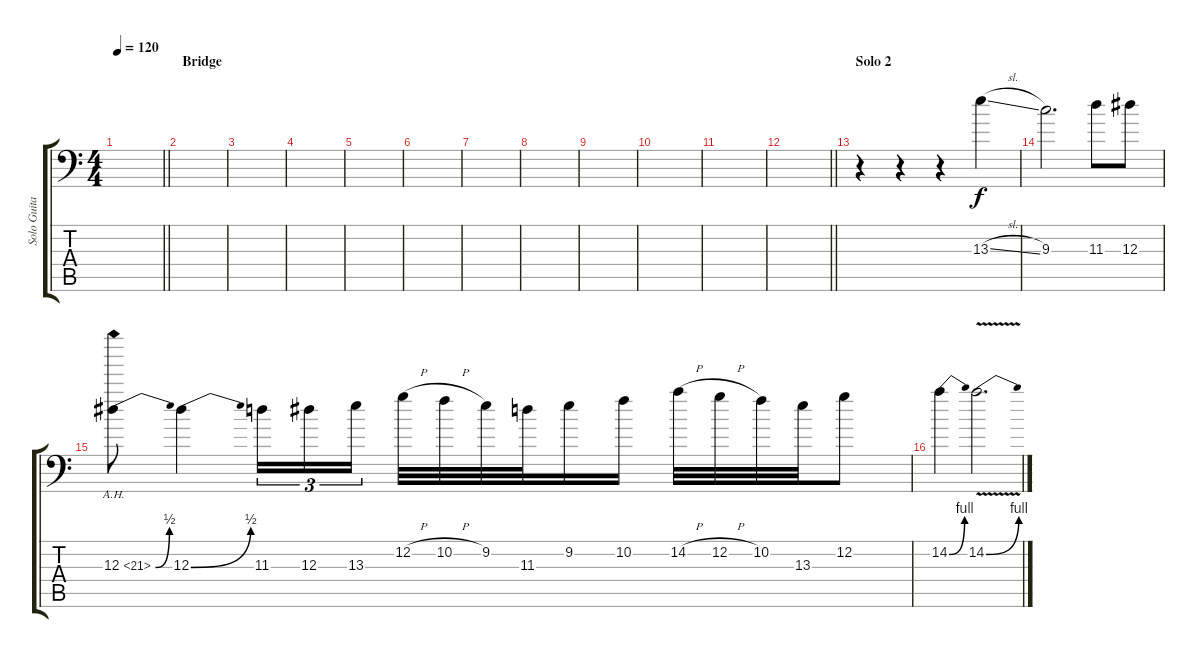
\track ("Solo Guitar " "Solo Guita") {instrument distortionguitar}
\staff {score tabs}
\tuning (C4 G3 Eb3 Bb2 F2 Bb1) {hide}
\ts (4 4)
\tempo 120
\clef f4
\barLineRight lightlight
\ks c
|
\section ("" "Bridge")
|
|
|
|
|
|
|
|
|
|
\barLineRight lightlight
|
\section ("" "Solo 2")
r.4{beam merge} r.4 r.4{beam merge} 13.3{sl}.4 |
9.3.2{d} 11.3.8 12.3.8 |
12.3{be (bend 0 0 60 2) ah 9}.8 12.3{be (bend 0 0 60 2)}.4 11.3.16{tu (3 2)} 12.3.16{tu (3 2)} 13.3.16{tu (3 2)} 12.2{h}.32 10.2{h}.32 9.2.32{beam merge} 11.3.32 9.2.16{beam merge} 10.2.16 14.2{h}.32 12.2{h}.32{beam merge} 10.2.32{beam merge} 13.3.32{beam merge} 12.2.8 |
14.2{be (bend 0 0 60 4)}.4 14.2{be (bend 0 0 60 4) v}.2{d}
